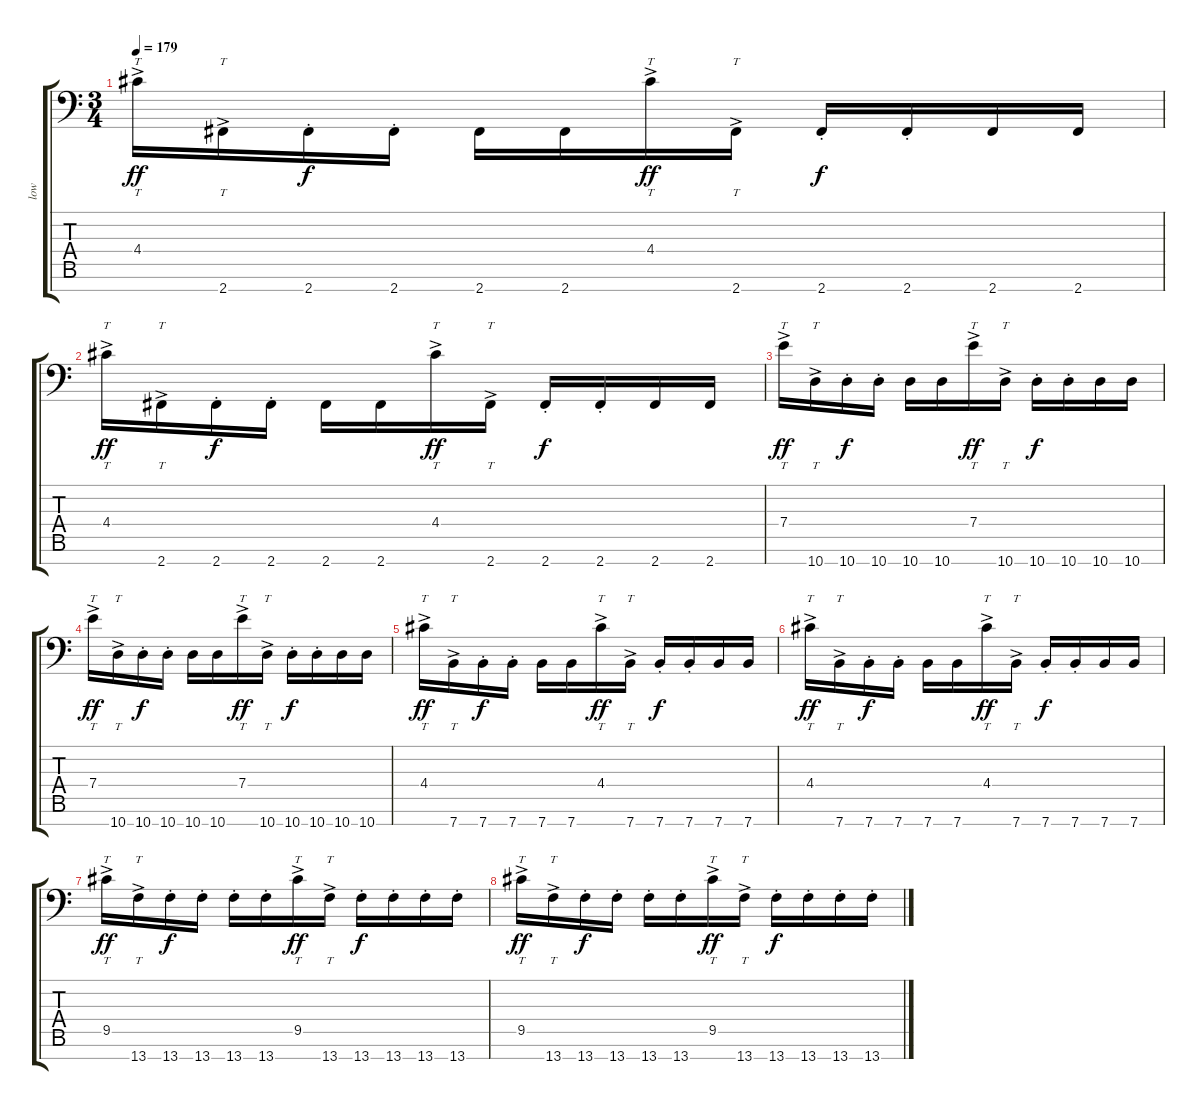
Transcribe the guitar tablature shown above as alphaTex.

\track ("low" "low") {instrument distortionguitar}
\staff {score tabs}
\tuning (B3 G3 D3 A2 E2 B1 E1) {hide}
\ts (3 4)
\tempo 179
\clef f4
\ks c
4.4{ac}.16{tt dy ff} 2.7{ac}.16{tt} 2.7{st}.16{dy f} 2.7{st}.16 2.7.16 2.7.16 4.4{ac}.16{tt dy ff} 2.7{ac}.16{tt} 2.7{st}.16{dy f} 2.7{st}.16 2.7.16 2.7.16 |
4.4{ac}.16{tt dy ff} 2.7{ac}.16{tt} 2.7{st}.16{dy f} 2.7{st}.16 2.7.16 2.7.16 4.4{ac}.16{tt dy ff} 2.7{ac}.16{tt} 2.7{st}.16{dy f} 2.7{st}.16 2.7.16 2.7.16 |
7.4{ac}.16{tt dy ff} 10.7{ac}.16{tt} 10.7{st}.16{dy f} 10.7{st}.16 10.7.16 10.7.16 7.4{ac}.16{tt dy ff} 10.7{ac}.16{tt} 10.7{st}.16{dy f} 10.7{st}.16 10.7.16 10.7.16 |
7.4{ac}.16{tt dy ff} 10.7{ac}.16{tt} 10.7{st}.16{dy f} 10.7{st}.16 10.7.16 10.7.16 7.4{ac}.16{tt dy ff} 10.7{ac}.16{tt} 10.7{st}.16{dy f} 10.7{st}.16 10.7.16 10.7.16 |
4.4{ac}.16{tt dy ff} 7.7{ac}.16{tt} 7.7{st}.16{dy f} 7.7{st}.16 7.7.16 7.7.16 4.4{ac}.16{tt dy ff} 7.7{ac}.16{tt} 7.7{st}.16{dy f} 7.7{st}.16 7.7.16 7.7.16 |
4.4{ac}.16{tt dy ff} 7.7{ac}.16{tt} 7.7{st}.16{dy f} 7.7{st}.16 7.7.16 7.7.16 4.4{ac}.16{tt dy ff} 7.7{ac}.16{tt} 7.7{st}.16{dy f} 7.7{st}.16 7.7.16 7.7.16 |
9.5{ac}.16{tt dy ff} 13.7{ac}.16{tt} 13.7{st}.16{dy f} 13.7{st}.16 13.7{st}.16 13.7{st}.16 9.5{ac}.16{tt dy ff} 13.7{ac}.16{tt} 13.7{st}.16{dy f} 13.7{st}.16 13.7{st}.16 13.7{st}.16 |
9.5{ac}.16{tt dy ff} 13.7{ac}.16{tt} 13.7{st}.16{dy f} 13.7{st}.16 13.7{st}.16 13.7{st}.16 9.5{ac}.16{tt dy ff} 13.7{ac}.16{tt} 13.7{st}.16{dy f} 13.7{st}.16 13.7{st}.16 13.7{st}.16
